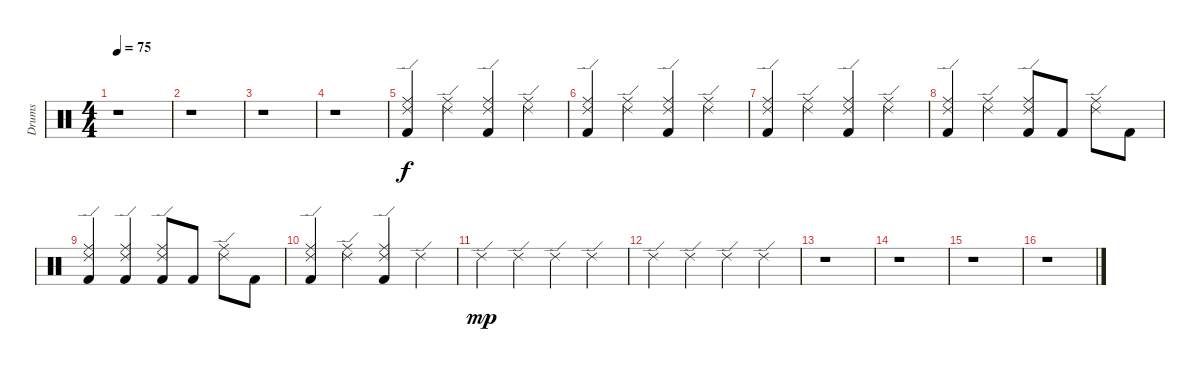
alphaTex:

\track ("Drums" "Drums") {instrument percussion}
\staff {score}
\articulation defaults
\ts (4 4)
\tempo 75
\clef neutral
\ks c
r.1{dy f} |
r.1 |
r.1 |
r.1 |
("Kick (hit) 2" "Ride (middle)" "Ride (edge) 2").4 ("Ride (middle)" "Ride (edge) 2").4 ("Kick (hit) 2" "Ride (middle)" "Ride (edge) 2").4 ("Ride (middle)" "Ride (edge) 2").4 |
("Kick (hit) 2" "Ride (edge) 2" "Ride (middle)").4 ("Ride (edge) 2" "Ride (middle)").4 ("Kick (hit) 2" "Ride (edge) 2" "Ride (middle)").4 ("Ride (edge) 2" "Ride (middle)").4 |
("Kick (hit) 2" "Ride (edge) 2" "Ride (middle)").4 ("Ride (edge) 2" "Ride (middle)").4 ("Kick (hit) 2" "Ride (edge) 2" "Ride (middle)").4 ("Ride (edge) 2" "Ride (middle)").4 |
("Kick (hit) 2" "Ride (edge) 2" "Ride (middle)").4 ("Ride (edge) 2" "Ride (middle)").4 ("Kick (hit) 2" "Ride (edge) 2" "Ride (middle)").8 "Kick (hit) 2".8 ("Ride (edge) 2" "Ride (middle)").8 "Kick (hit) 2".8 |
("Kick (hit) 2" "Ride (edge) 2" "Ride (middle)").4 ("Kick (hit) 2" "Ride (edge) 2" "Ride (middle)").4 ("Kick (hit) 2" "Ride (edge) 2" "Ride (middle)").8 "Kick (hit) 2".8 ("Ride (edge) 2" "Ride (middle)").8 "Kick (hit) 2".8 |
("Kick (hit) 2" "Ride (edge) 2" "Ride (middle)").4 ("Ride (edge) 2" "Ride (middle)").4 ("Kick (hit) 2" "Ride (edge) 2" "Ride (middle)").4 "Ride (edge) 2".4 |
"Ride (edge) 2".4{dy mp} "Ride (edge) 2".4 "Ride (edge) 2".4 "Ride (edge) 2".4 |
"Ride (edge) 2".4 "Ride (edge) 2".4 "Ride (edge) 2".4 "Ride (edge) 2".4 |
r.1 |
r.1 |
r.1 |
r.1
